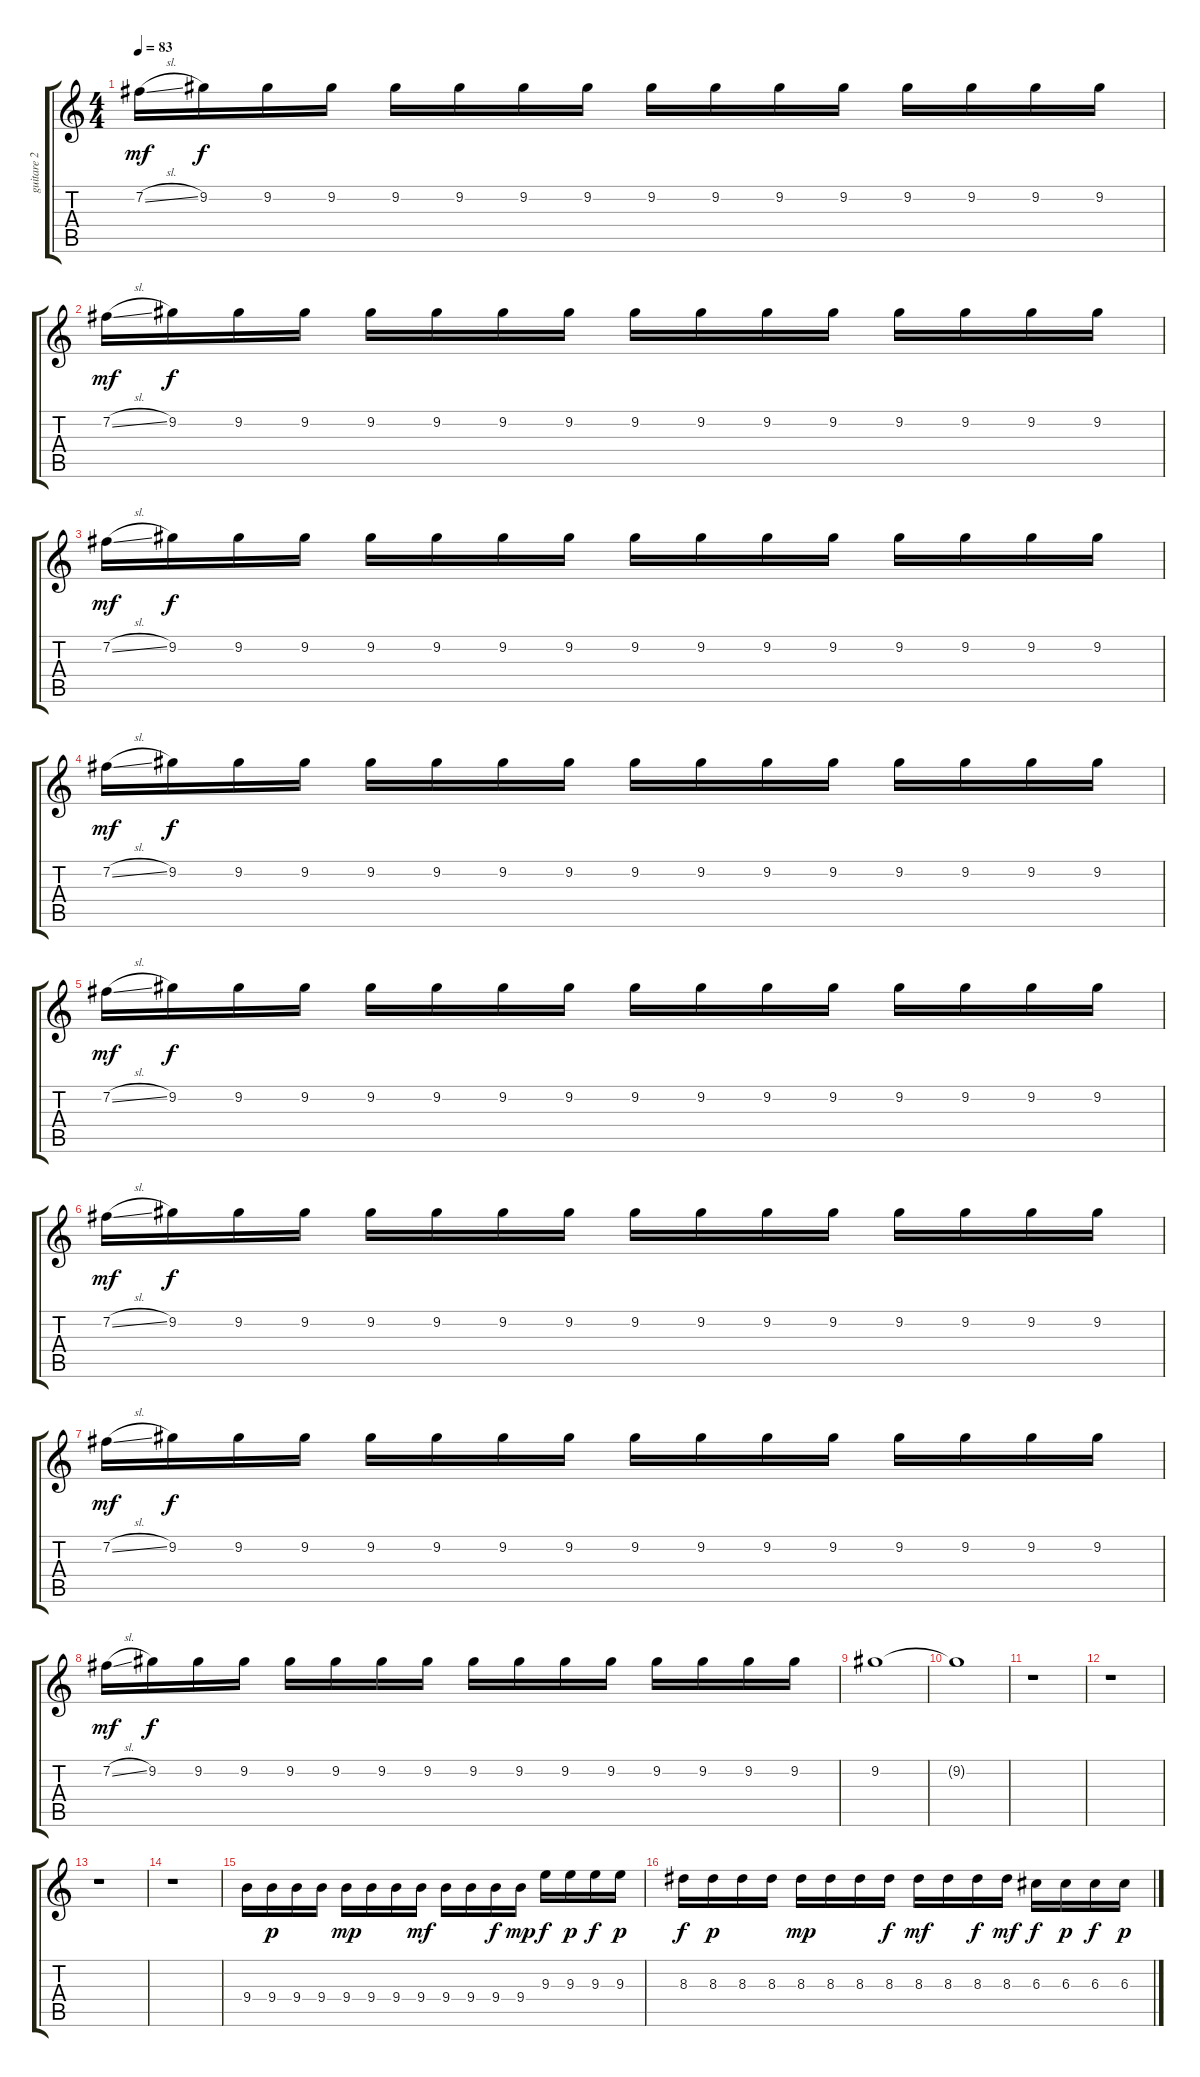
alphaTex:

\track ("guitare 2 Ga." "guitare 2 ") {instrument acousticguitarnylon}
\staff {score tabs}
\tuning (E4 B3 G3 D3 A2 E2) {hide}
\ts (4 4)
\tempo 83
\clef g2
\ks c
7.2{sl}.16{dy mf} 9.2.16{dy f} 9.2.16 9.2.16 9.2.16 9.2.16 9.2.16 9.2.16 9.2.16 9.2.16 9.2.16 9.2.16 9.2.16 9.2.16 9.2.16 9.2.16 |
7.2{sl}.16{dy mf} 9.2.16{dy f} 9.2.16 9.2.16 9.2.16 9.2.16 9.2.16 9.2.16 9.2.16 9.2.16 9.2.16 9.2.16 9.2.16 9.2.16 9.2.16 9.2.16 |
7.2{sl}.16{dy mf} 9.2.16{dy f} 9.2.16 9.2.16 9.2.16 9.2.16 9.2.16 9.2.16 9.2.16 9.2.16 9.2.16 9.2.16 9.2.16 9.2.16 9.2.16 9.2.16 |
7.2{sl}.16{dy mf} 9.2.16{dy f} 9.2.16 9.2.16 9.2.16 9.2.16 9.2.16 9.2.16 9.2.16 9.2.16 9.2.16 9.2.16 9.2.16 9.2.16 9.2.16 9.2.16 |
7.2{sl}.16{dy mf} 9.2.16{dy f} 9.2.16 9.2.16 9.2.16 9.2.16 9.2.16 9.2.16 9.2.16 9.2.16 9.2.16 9.2.16 9.2.16 9.2.16 9.2.16 9.2.16 |
7.2{sl}.16{dy mf} 9.2.16{dy f} 9.2.16 9.2.16 9.2.16 9.2.16 9.2.16 9.2.16 9.2.16 9.2.16 9.2.16 9.2.16 9.2.16 9.2.16 9.2.16 9.2.16 |
7.2{sl}.16{dy mf} 9.2.16{dy f} 9.2.16 9.2.16 9.2.16 9.2.16 9.2.16 9.2.16 9.2.16 9.2.16 9.2.16 9.2.16 9.2.16 9.2.16 9.2.16 9.2.16 |
7.2{sl}.16{dy mf} 9.2.16{dy f} 9.2.16 9.2.16 9.2.16 9.2.16 9.2.16 9.2.16 9.2.16 9.2.16 9.2.16 9.2.16 9.2.16 9.2.16 9.2.16 9.2.16 |
9.2.1 |
9.2{t}.1 |
r.1 |
r.1 |
r.1 |
r.1 |
9.4.16 9.4.16{dy p} 9.4.16 9.4.16 9.4.16{dy mp} 9.4.16 9.4.16 9.4.16{dy mf} 9.4.16 9.4.16 9.4.16{dy f} 9.4.16{dy mp} 9.3.16{dy f} 9.3.16{dy p} 9.3.16{dy f} 9.3.16{dy p} |
8.3.16{dy f} 8.3.16{dy p} 8.3.16 8.3.16 8.3.16{dy mp} 8.3.16 8.3.16 8.3.16{dy f} 8.3.16{dy mf} 8.3.16 8.3.16{dy f} 8.3.16{dy mf} 6.3.16{dy f} 6.3.16{dy p} 6.3.16{dy f} 6.3.16{dy p}
